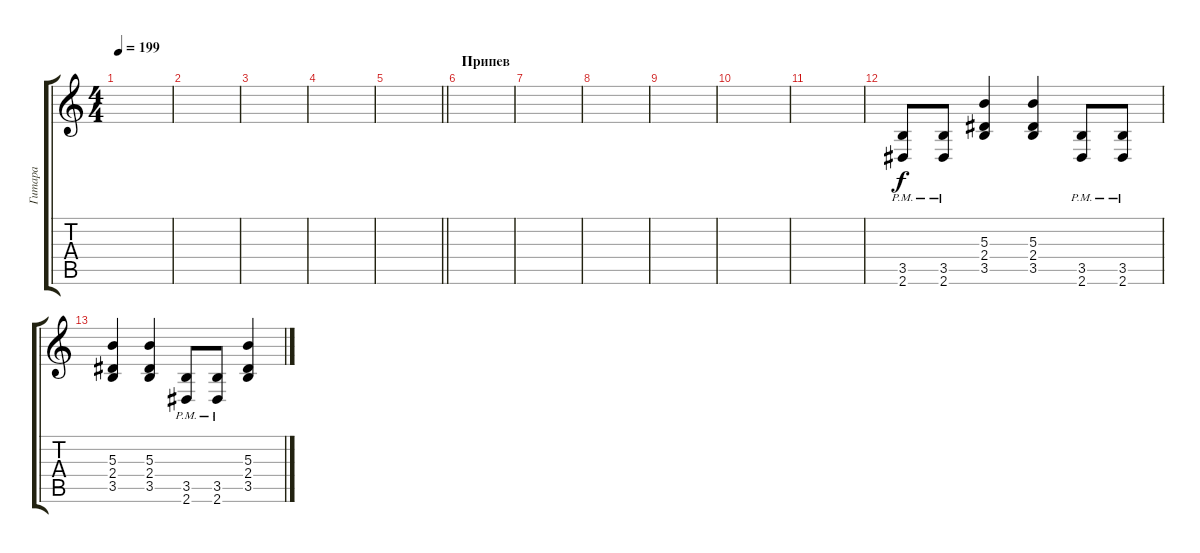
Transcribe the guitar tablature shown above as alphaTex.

\track ("Гитара" "Гитара") {instrument acousticguitarsteel}
\staff {score tabs}
\tuning (Eb4 Bb3 Gb3 Db3 Ab2 Db2) {hide}
\ts (4 4)
\tempo 199
\clef g2
\ks c
|
|
|
|
\barLineRight lightlight
|
\section ("" "Припев")
|
|
|
|
|
|
(3.5{pm} 2.6{pm}).8 (3.5{pm} 2.6{pm}).8 (5.3 2.4 3.5).4 (5.3 2.4 3.5).4 (3.5{pm} 2.6{pm}).8 (3.5{pm} 2.6{pm}).8 |
(5.3 2.4 3.5).4 (5.3 2.4 3.5).4 (3.5{pm} 2.6{pm}).8 (3.5{pm} 2.6{pm}).8 (5.3 2.4 3.5).4
